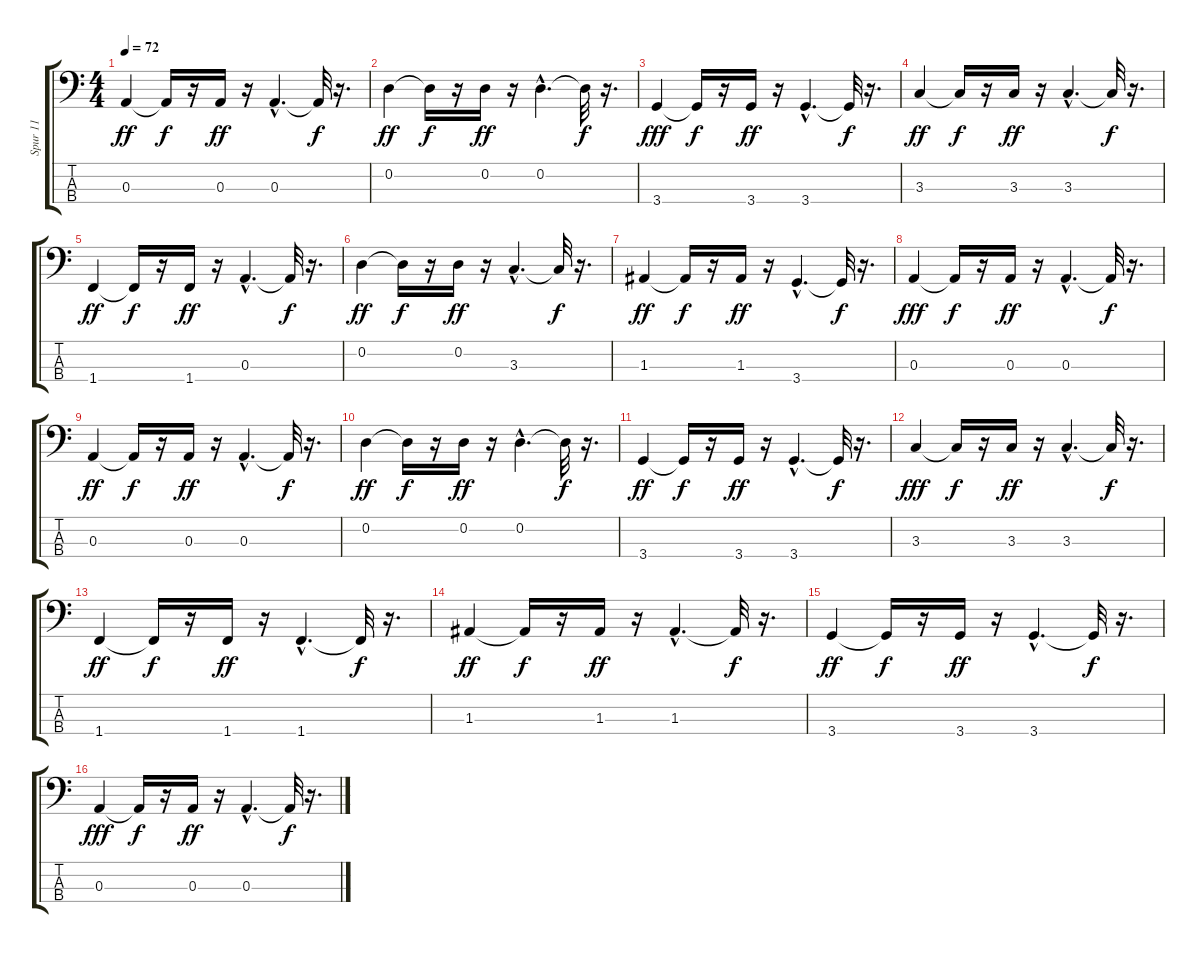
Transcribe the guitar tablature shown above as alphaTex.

\track ("Spur 11" "Spur 11") {instrument electricbassfinger}
\staff {score tabs}
\tuning (G2 D2 A1 E1) {hide}
\ts (4 4)
\tempo 72
\clef f4
\ks c
0.3.4{dy ff} 0.3{t}.16{dy f} r.16 0.3.16{dy ff} r.16 0.3{hac}.4{d} 0.3{t}.32{dy f} r.16{d} |
0.2.4{dy ff} 0.2{t}.16{dy f} r.16 0.2.16{dy ff} r.16 0.2{hac}.4{d} 0.2{t}.32{dy f} r.16{d} |
3.4.4{dy fff} 3.4{t}.16{dy f} r.16 3.4.16{dy ff} r.16 3.4{hac}.4{d} 3.4{t}.32{dy f} r.16{d} |
3.3.4{dy ff} 3.3{t}.16{dy f} r.16 3.3.16{dy ff} r.16 3.3{hac}.4{d} 3.3{t}.32{dy f} r.16{d} |
1.4.4{dy ff} 1.4{t}.16{dy f} r.16 1.4.16{dy ff} r.16 0.3{hac}.4{d} 0.3{t}.32{dy f} r.16{d} |
0.2.4{dy ff} 0.2{t}.16{dy f} r.16 0.2.16{dy ff} r.16 3.3{hac}.4{d} 3.3{t}.32{dy f} r.16{d} |
1.3.4{dy ff} 1.3{t}.16{dy f} r.16 1.3.16{dy ff} r.16 3.4{hac}.4{d} 3.4{t}.32{dy f} r.16{d} |
0.3.4{dy fff} 0.3{t}.16{dy f} r.16 0.3.16{dy ff} r.16 0.3{hac}.4{d} 0.3{t}.32{dy f} r.16{d} |
0.3.4{dy ff} 0.3{t}.16{dy f} r.16 0.3.16{dy ff} r.16 0.3{hac}.4{d} 0.3{t}.32{dy f} r.16{d} |
0.2.4{dy ff instrument electricbasspick} 0.2{t}.16{dy f} r.16 0.2.16{dy ff} r.16 0.2{hac}.4{d} 0.2{t}.32{dy f} r.16{d} |
3.4.4{dy ff} 3.4{t}.16{dy f} r.16 3.4.16{dy ff} r.16 3.4{hac}.4{d} 3.4{t}.32{dy f} r.16{d} |
3.3.4{dy fff} 3.3{t}.16{dy f} r.16 3.3.16{dy ff} r.16 3.3{hac}.4{d} 3.3{t}.32{dy f} r.16{d} |
1.4.4{dy ff} 1.4{t}.16{dy f} r.16 1.4.16{dy ff} r.16 1.4{hac}.4{d} 1.4{t}.32{dy f} r.16{d} |
1.3.4{dy ff} 1.3{t}.16{dy f} r.16 1.3.16{dy ff} r.16 1.3{hac}.4{d} 1.3{t}.32{dy f} r.16{d} |
3.4.4{dy ff} 3.4{t}.16{dy f} r.16 3.4.16{dy ff} r.16 3.4{hac}.4{d} 3.4{t}.32{dy f} r.16{d} |
0.3.4{dy fff} 0.3{t}.16{dy f} r.16 0.3.16{dy ff} r.16 0.3{hac}.4{d} 0.3{t}.32{dy f} r.16{d}
